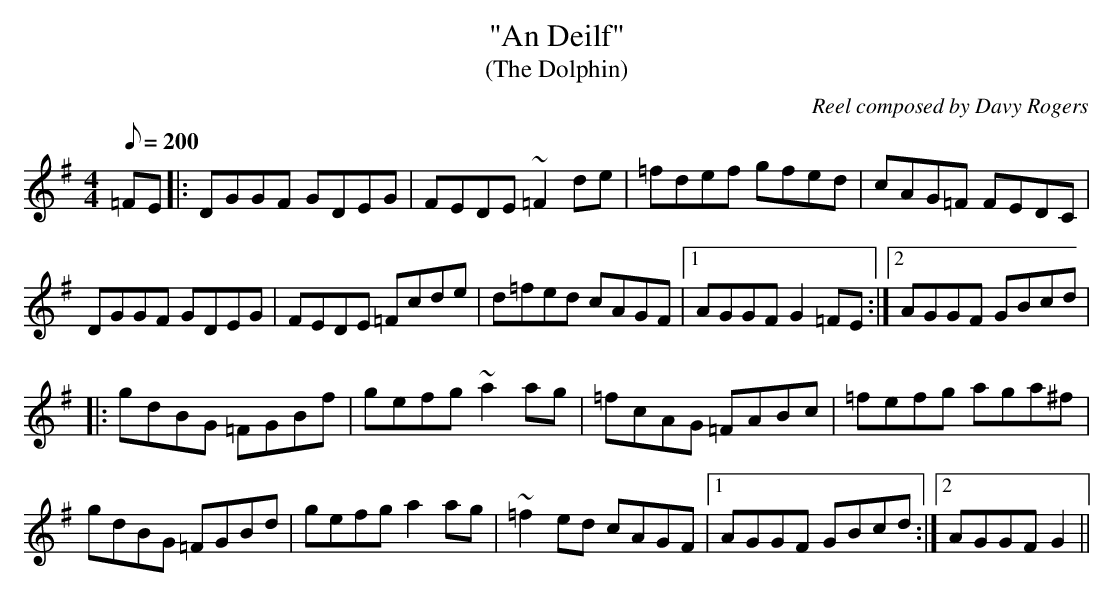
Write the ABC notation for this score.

X:1
T:"An Deilf"
T:(The Dolphin)
C:Reel composed by Davy Rogers
L:1/8
Q:200
M:4/4
K:G
=FE |: DGGF GDEG | FEDE ~=F2 de | =fdef gfed | cAG=F FEDC |
DGGF GDEG | FEDE =Fcde | d=fed cAGF |1 AGGF G2 =FE :|2 AGGF GBcd |
|: gdBG =FGBf | gefg ~a2 ag | =fcAG =FABc | =fefg aga^f |
gdBG =FGBd |gefg a2 ag | ~=f2 ed cAGF |1 AGGF GBcd :|2 AGGF G2 ||
